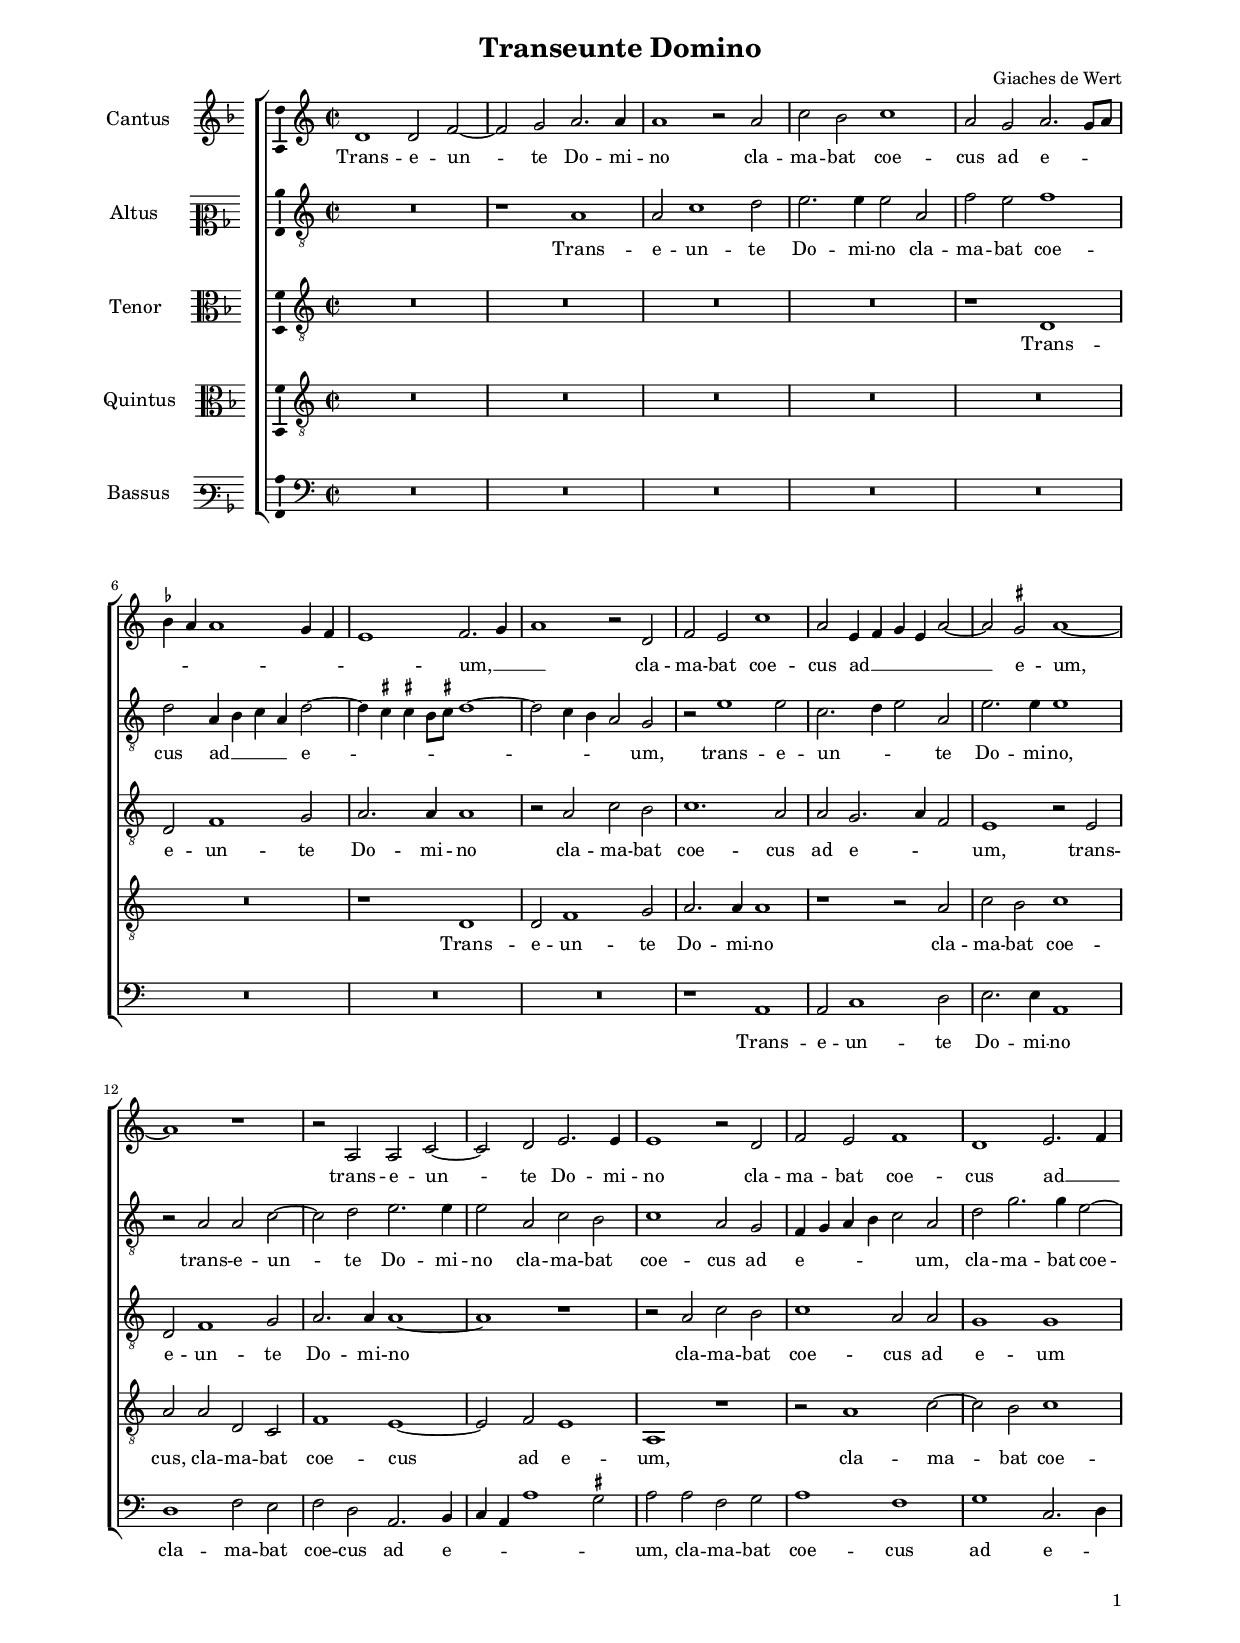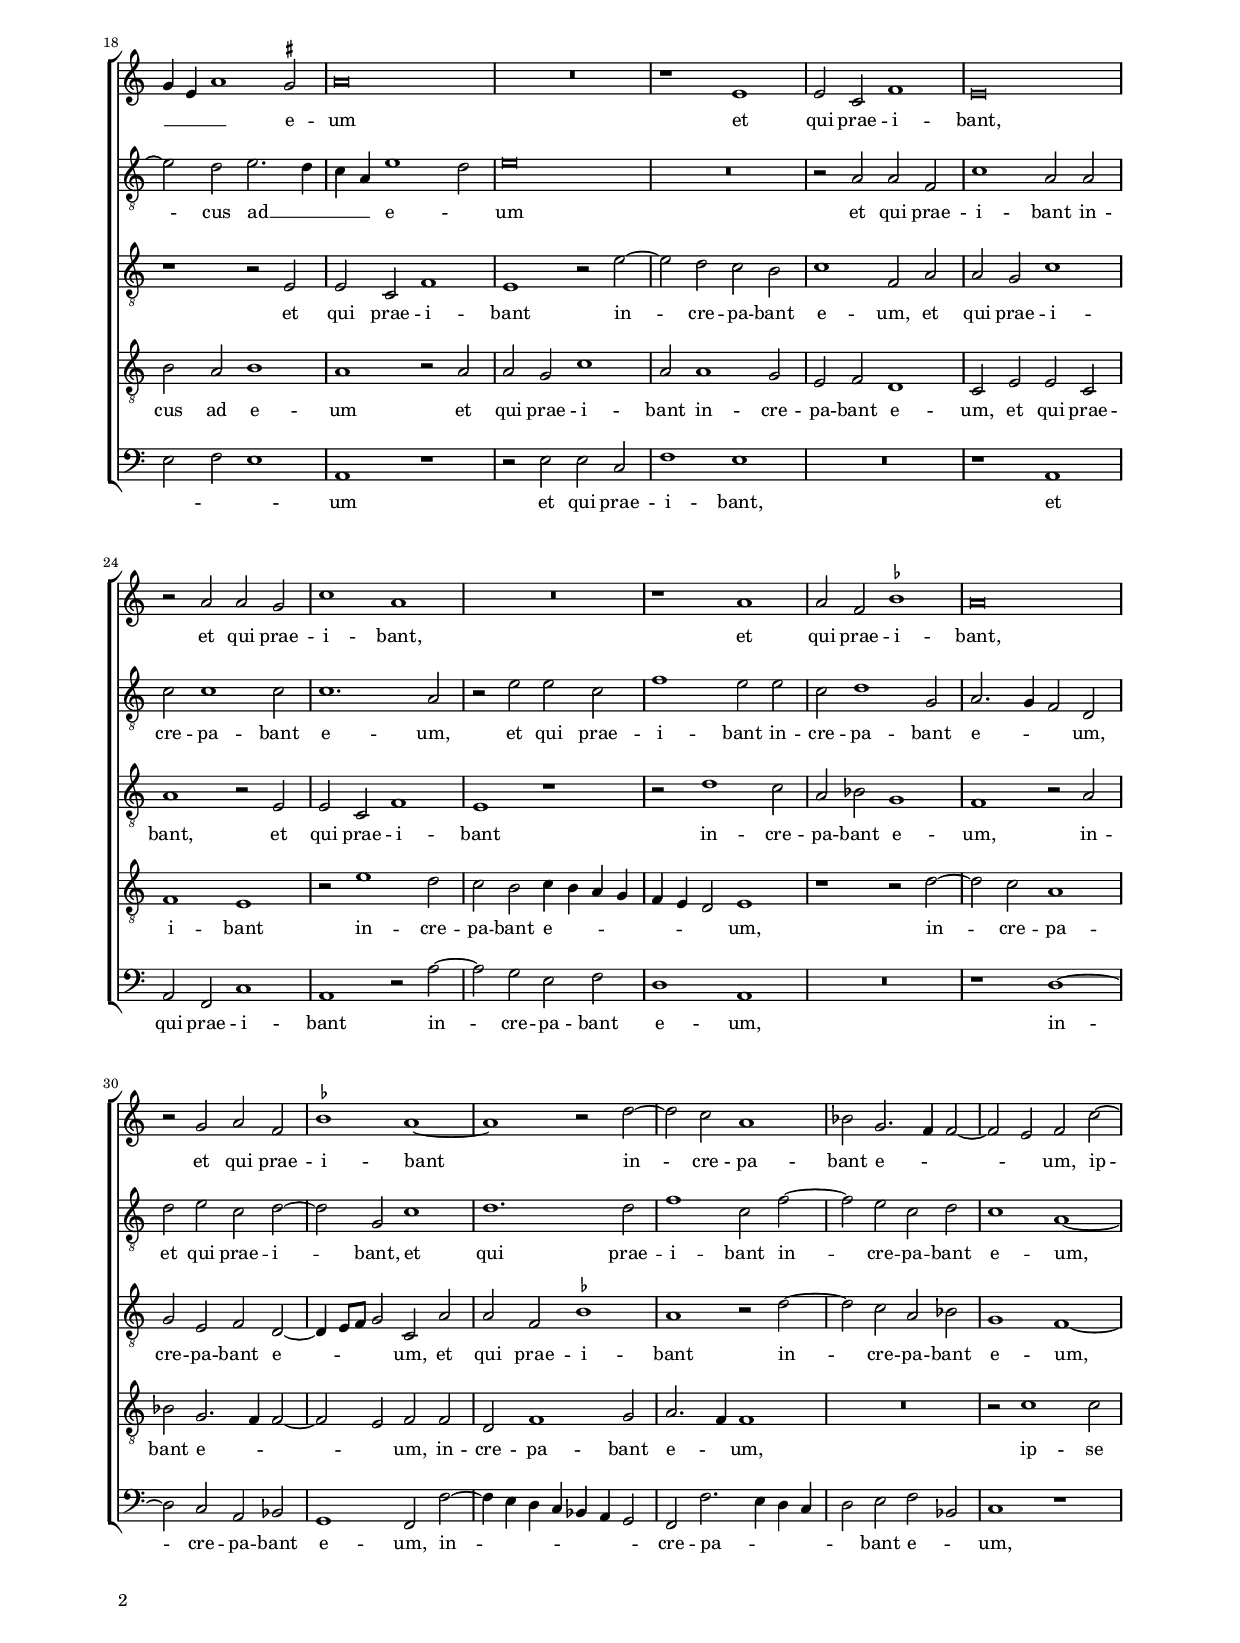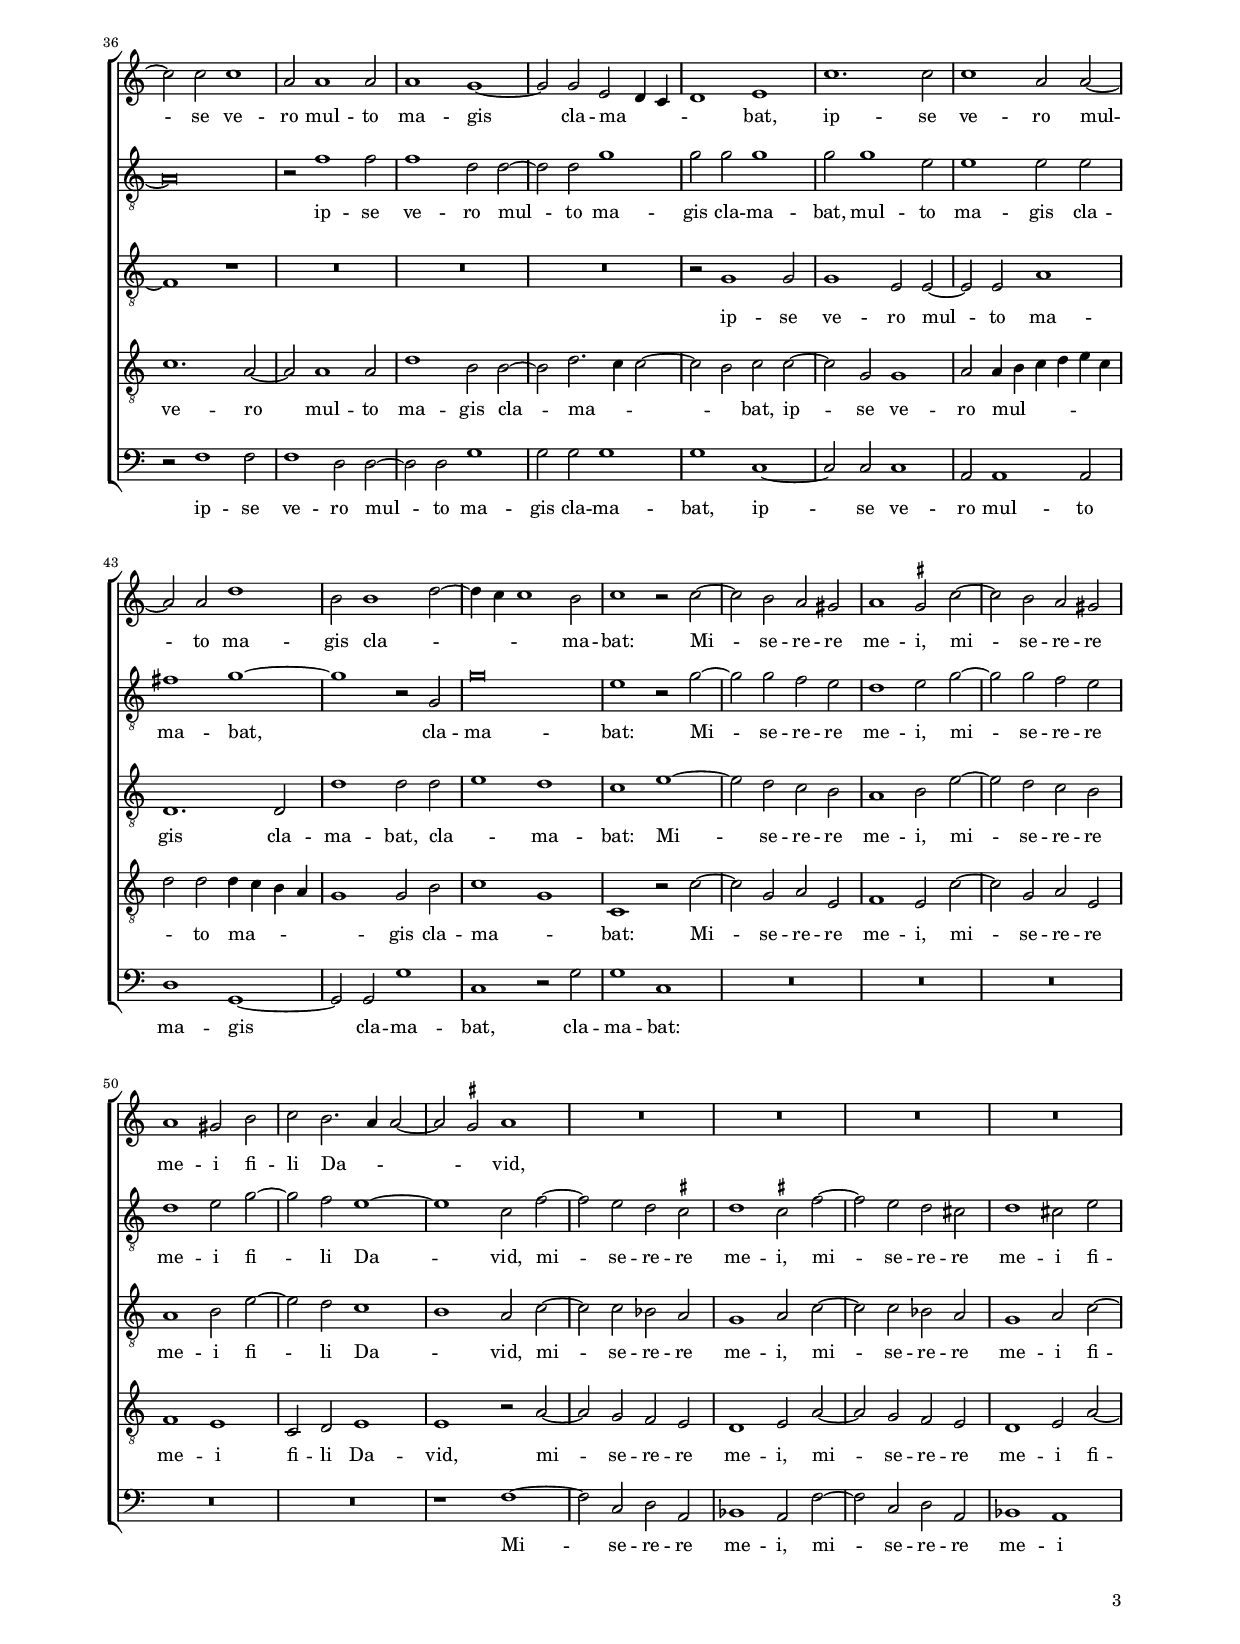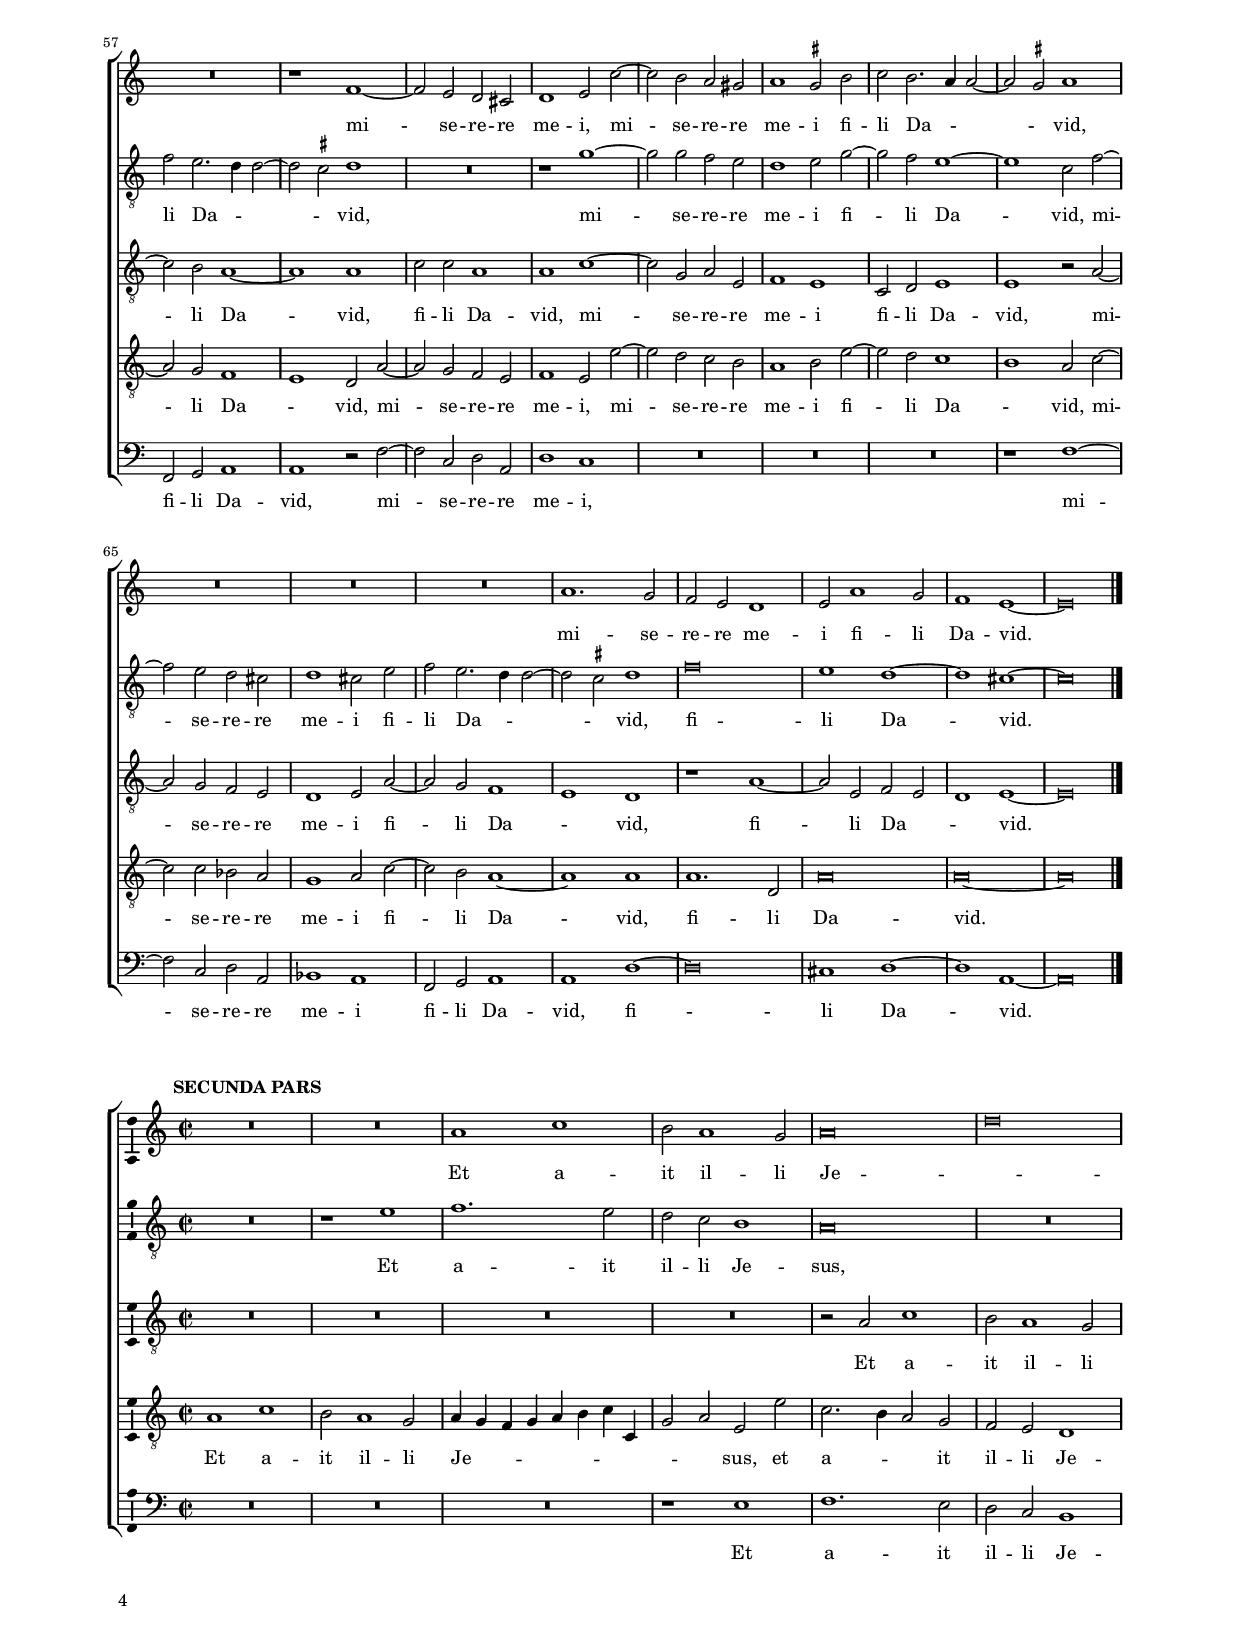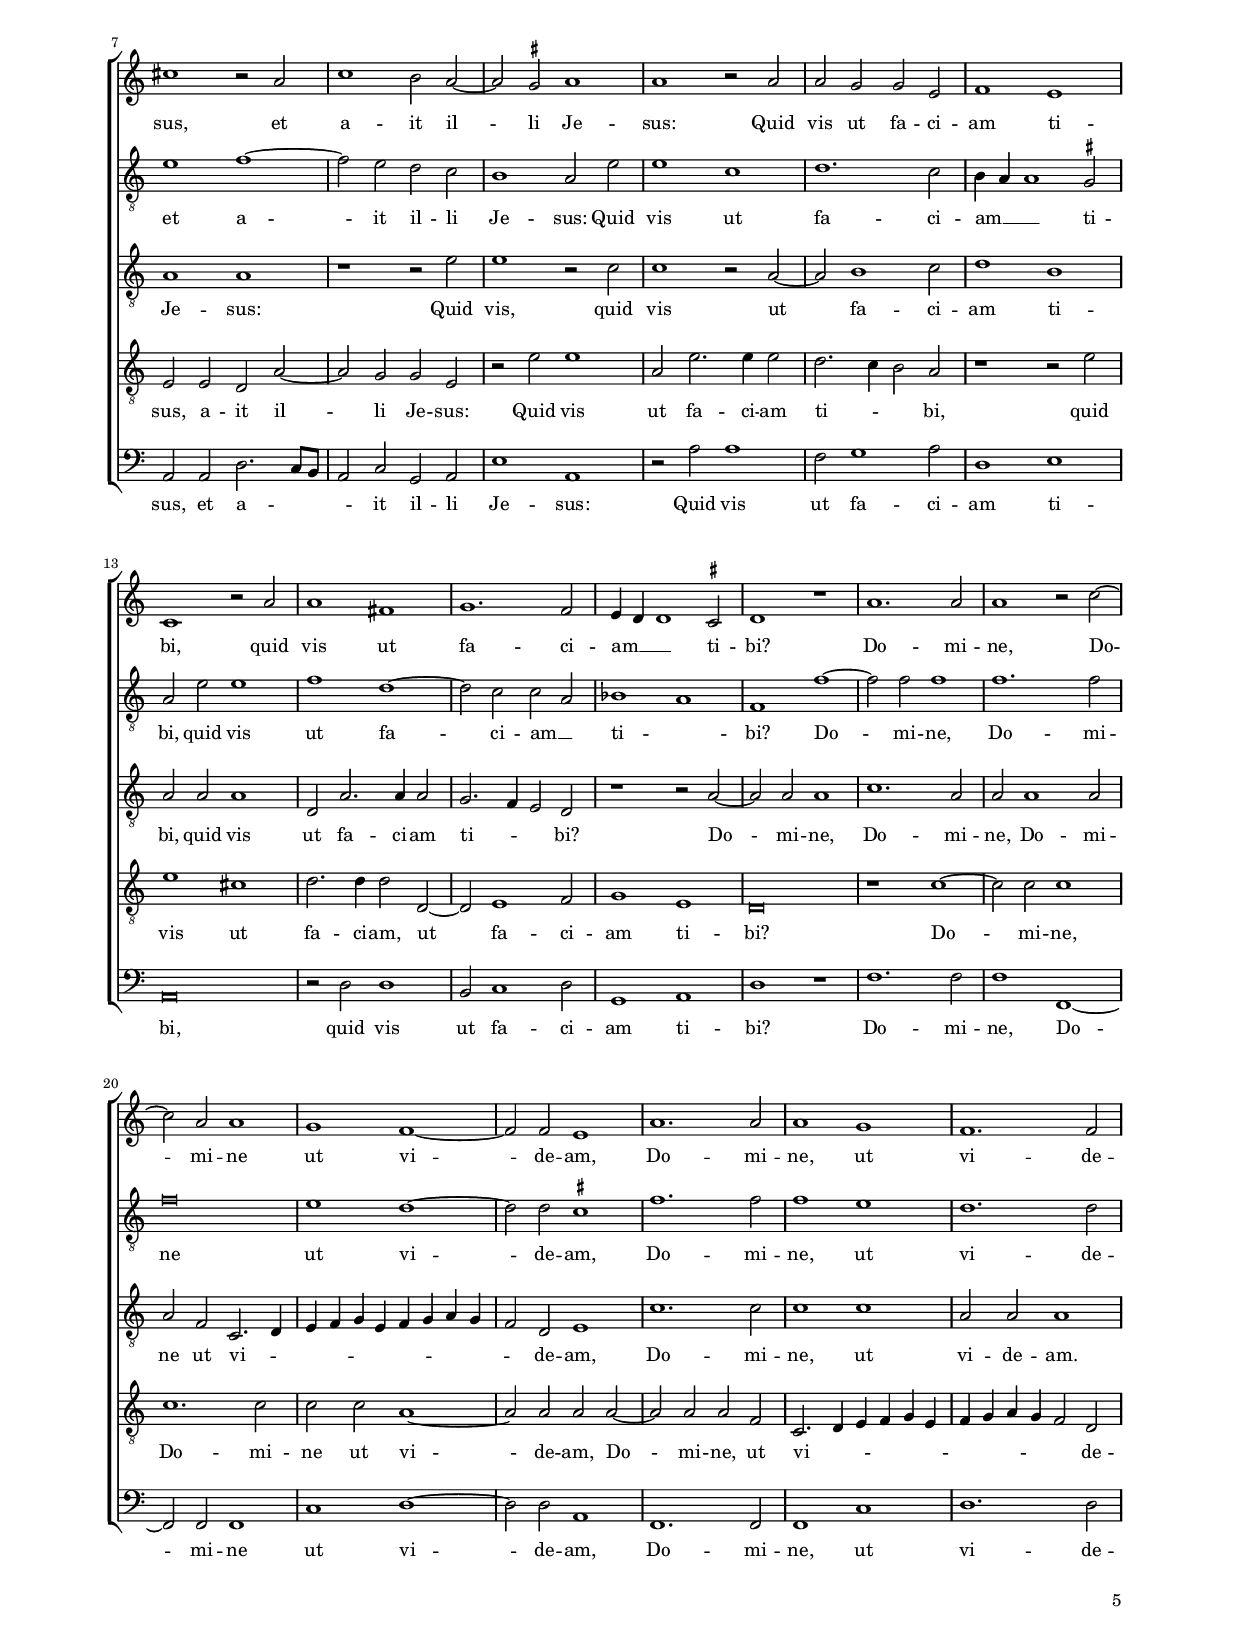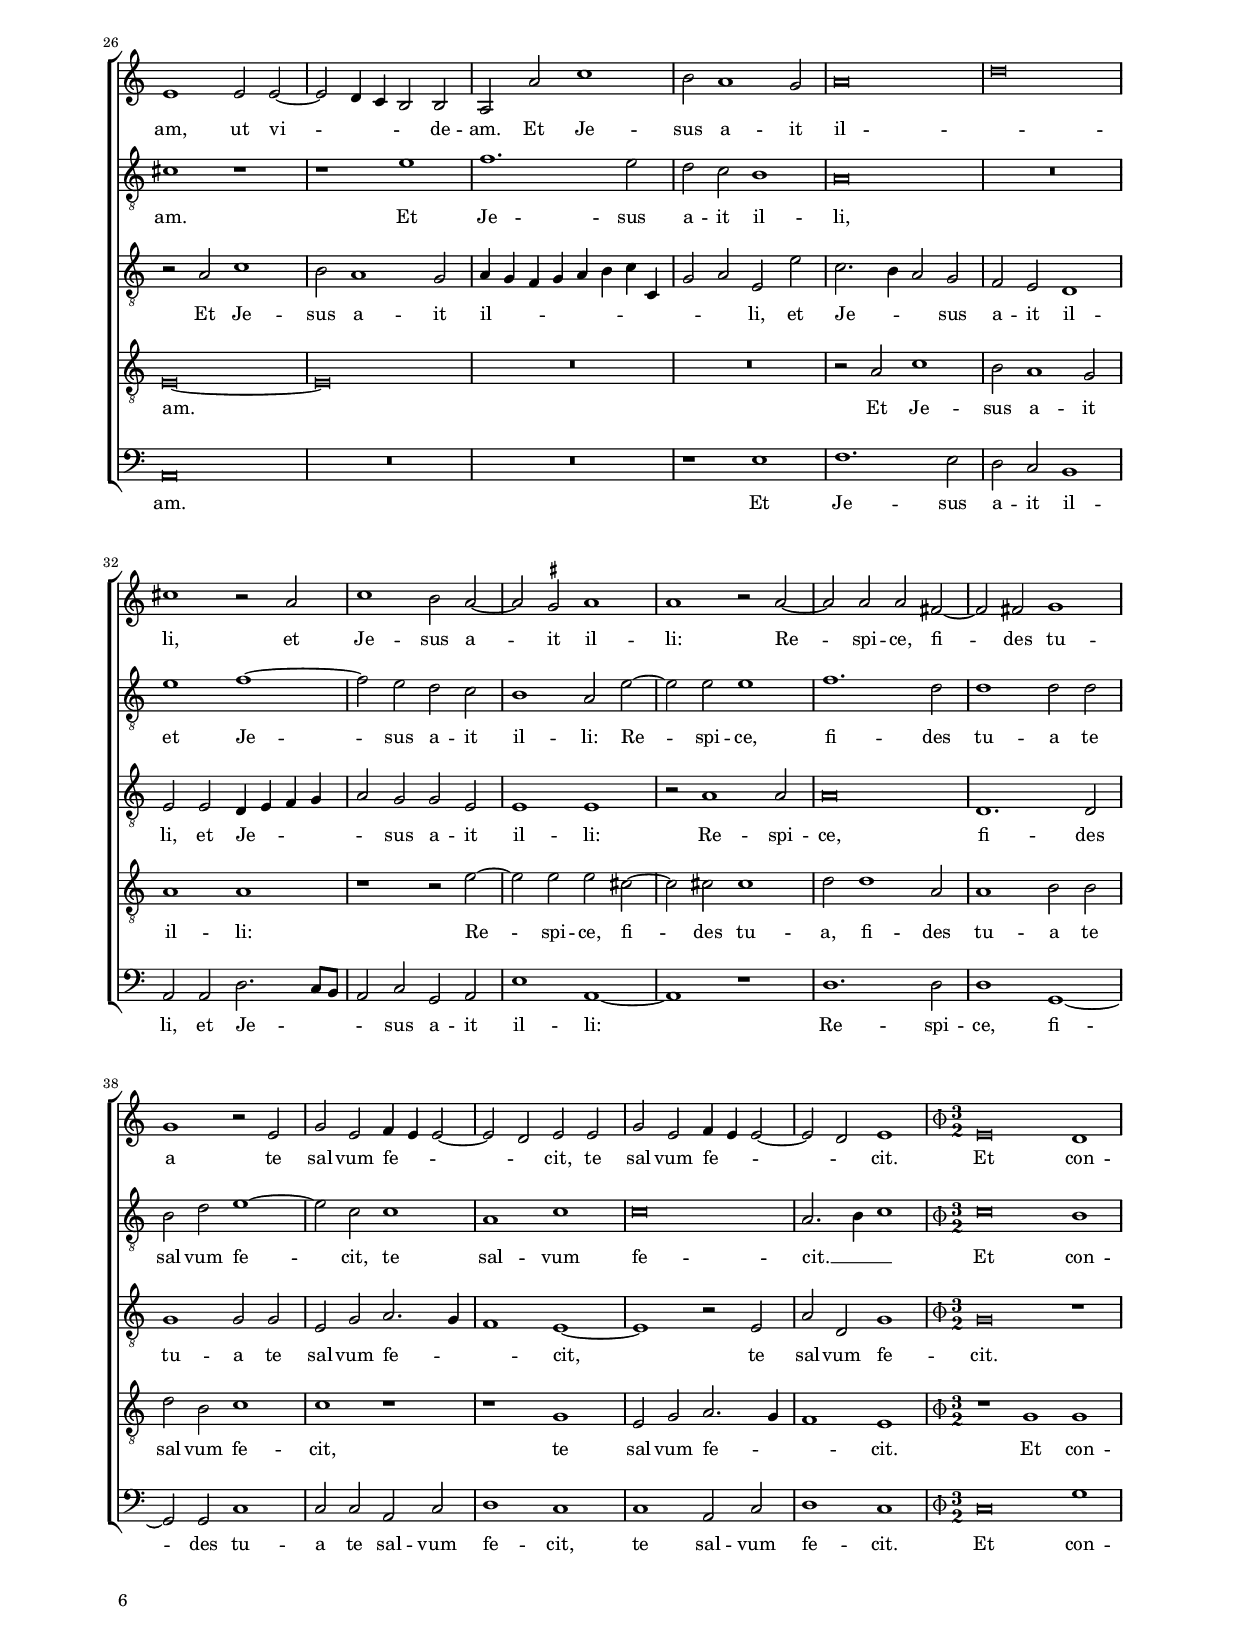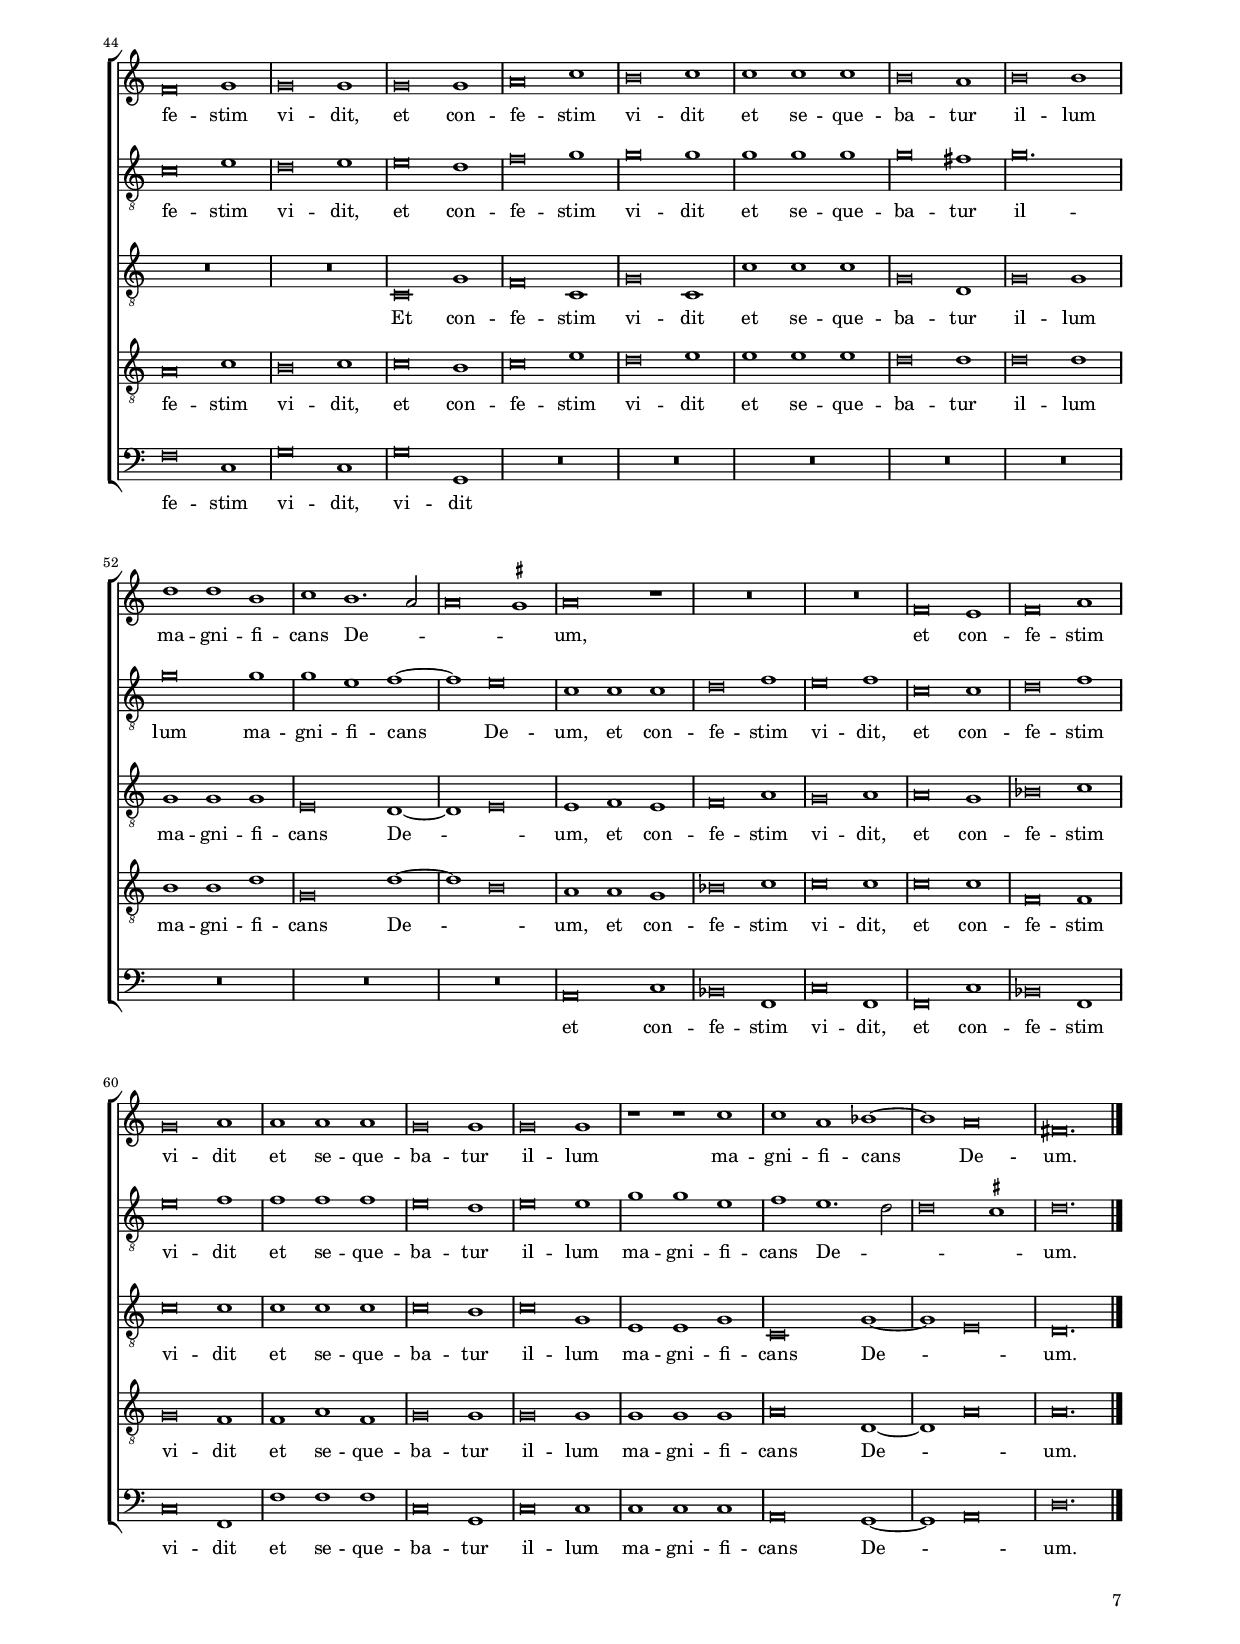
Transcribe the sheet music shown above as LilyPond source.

\header
{
  title="Transeunte Domino"
  composer="Giaches de Wert"
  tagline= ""
}

\version "2.22.2"
\include "deutsch.ly"
#(set-global-staff-size 15)
% #(set-default-paper-size "letter")
#(ly:set-option 'point-and-click #f)

	
	ficta = { \once \set suggestAccidentals = ##t }
	
	forget = #(define-music-function (music) (ly:music?) #{
		\accidentalStyle forget
		$music
		\accidentalStyle default
		#})
	
    #(define ((double-time-signature glyph a b) grob)
    (grob-interpret-markup grob
          (markup #:override '(baseline-skip . 2.5) #:number
                  (#:line ((markup (#:musicglyph glyph))
                           (#:fontsize -1 #:column (a b)))))))


\paper
	{
	top-margin = 1.8 \cm
	bottom-margin = 1.2 \cm
	left-margin = 2 \cm
	right-margin = 2 \cm
	ragged-bottom = ##f
	ragged-last-bottom = ##t
	print-page-number = ##f
	score-system-spacing = #'((basic-distance . 16) (minimum-distance . 14) (padding . 5) (strechability . 150))
	system-system-spacing = #'((basic-distance . 16) (minimum-distance . 14) (padding . 5) (strechability . 150))
    oddFooterMarkup=\markup   \fill-line { "" \fromproperty #'page:page-number-string }
    evenFooterMarkup=\markup  \fill-line { \fromproperty #'page:page-number-string "" }
    last-bottom-spacing = #'((basic-distance . 12) (minimum-distance . 7) (padding . 4))
%	systems-per-page = 3
%	min-systems-per-page = 3
	}

global = {
	\key f \major
	\time 2/2 \set Score.measureLength = #(ly:make-moment 2/1)
    \skip 1*2*72 \bar "|."
	}
	

incipitcantus = \markup { \score {
	{
	\set Staff.instrumentName = \markup { \fontsize #1 "Cantus" }
	\key f \major
	\clef violin
	s4 \bar ""
	}
	\layout  {
	raggedright = ##t
	indent = 1.8 \cm
	line-width = 2.5 \cm
	\context { \Staff \remove Time_signature_engraver }
	\override Staff.Clef.Y-extent = #'(0 . 0)
	}} \hspace #1 }
      
      
incipitaltus = \markup { \score {
	{
	\set Staff.instrumentName = \markup { \fontsize #1 "Altus" }
	\key f \major
	\clef mezzosoprano
	s4 \bar ""
	}
	\layout  {
	raggedright = ##t
	indent = 1.8 \cm
	line-width = 2.5 \cm
	\context { \Staff \remove Time_signature_engraver }
	\override Staff.Clef.Y-extent = #'(0 . 0)
	}} \hspace #1 }


incipittenor = \markup { \score {
	{
	\set Staff.instrumentName = \markup { \fontsize #1 "Tenor" }
	\key f \major
	\clef alto
	s4 \bar ""
	}
	\layout  {
	raggedright = ##t
	indent = 1.8 \cm
	line-width = 2.5 \cm
	\context { \Staff \remove Time_signature_engraver }
	\override Staff.Clef.Y-extent = #'(0 . 0)
	}} \hspace #1 }
      
      
incipitquintus = \markup { \score {
	{
	\set Staff.instrumentName = \markup { \fontsize #1 "Quintus" }
	\key f \major
	\clef alto
	s4 \bar ""
	}
	\layout  {
	raggedright = ##t
	indent = 1.8 \cm
	line-width = 2.5 \cm
	\context { \Staff \remove Time_signature_engraver }
	\override Staff.Clef.Y-extent = #'(0 . 0)
	}} \hspace #1 }
      
      
incipitbassus = \markup { \score {
	{
	\set Staff.instrumentName = \markup { \fontsize #1 "Bassus" }
	\key f \major
	\clef varbaritone
	s4 \bar ""
	}
	\layout  {
	raggedright = ##t
	indent = 1.8 \cm
	line-width = 2.5 \cm
	\context { \Staff \remove Time_signature_engraver }
	\override Staff.Clef.Y-extent = #'(0 . 0)
	}} \hspace #1 }


cantus =  \relative c''
	{
	g1 g2 b~
	b2 c d2. d4
	d1 r2 d
	f2 e f1
%5
	d2 c d2. c8 d |
	\ficta es4 d d1 c4 b
	a1 b2. c4
	d1 r2 g,
	b2 a f'1
%10
	d2 a4 b c a d2~ |
	d2 \ficta cis d1~
	d1 r
	r2 d, d f~
	f2 g a2. a4
%15
	a1 r2 g |
	b2 a b1
	g1 a2. b4
	c4 a d1 \ficta cis2
	d\breve
%20
	R\breve |
	r1 a
	a2 f b1
	a\breve
	r2 d d c
%25
	f1 d |
	R\breve
	r1 d
	d2 b \ficta es1
	d\breve
%30
	r2 c d b |
	\ficta es1 d~
	d1 r2 g~
	g2 f d1
	es2 c2. b4 b2~
%35
	b2 a b f'~ |
	f2 f f1
	d2 d1 d2
	d1 c~
	c2 c a g4 f
%40
	g1 a |
	f'1. f2
	f1 d2 d~
	d2 d g1
	e2 e1 g2~
%45
	g4 f f1 e2 |
	f1 r2 f~
	f2 e d cis
	d1 \ficta cis2 f~
	f2 e d cis
%50
	d1 cis2 e |
	f2 e2. d4 d2~
	d2 \ficta cis d1
	R\breve
	R\breve
%55
	R\breve |
	R\breve
	R\breve
	r1 b~
	b2 a g fis
%60
	g1 a2 f'~ |
	f2 e d cis
	d1 \ficta cis2 e
	f2 e2. d4 d2~
	d2 \ficta cis2 d1
%65
	R\breve |
	R\breve
	R\breve
	d1. c2
	b2 a g1
%70
	a2 d1 c2 |
	b1 a~
	a\breve |
	}


altus =  \relative c'
	{
	R\breve
	r1 d
	d2 f1 g2
	a2. a4 a2 d,
%5
	b'2 a b1 |
	g2 d4 e f d g2~
	g4 \ficta fis \ficta fis! e8 \ficta fis! g1~
	g2 f4 e d2 c
	r2 a'1 a2
%10
	f2. g4 a2 d, |
	a'2. a4 a1
	r2 d, d f~
	f2 g a2. a4
	a2 d, f e
%15
	f1 d2 c |
	b4 c d e f2 d
	g2 c2. c4 a2~
	a2 g a2. g4
	f4 d a'1 g2
%20
	a\breve |
	R\breve
	r2 d, d b
	f'1 d2 d
	f2 f1 f2
%25
	f1. d2 |
	r2 a' a f
	b1 a2 a
	f2 g1 c,2
	d2. c4 b2 g
%30
	g'2 a f g~ |
	g2 c, f1
	g1. g2
	b1 f2 b~
	b2 a f g
%35
	f1 d~ |
	d\breve
	r2 b'1 b2
	b1 g2 g~
	g2 g c1
%40
	c2 c c1 |
	c2 c1 a2
	a1 a2 a
	h1 c~
	c1 r2 c,
%45
	c'\breve |
	a1 r2 c~
	c2 c b a
	g1 a2 c~
	c2 c b a
%50
	g1 a2 c~ |
	c2 b a1~
	a1 f2 b~
	b2 a g \ficta fis
	g1 \ficta fis2 b~
%55
	b2 a g fis |
	g1 fis2 a
	b2 a2. g4 g2~
	g2 \ficta fis g1
	R\breve
%60
	r1 c~ |
	c2 c b a
	g1 a2 c~
	c2 b a1~
	a1 f2 b~
%65
	b2 a g fis |
        g1 fis2 a
	b2 a2. g4 g2~
	g2 \ficta fis g1
	b\breve
%70
	a1 g~ |
	g1 fis~
	fis\breve |
	}


tenor =  \relative c'
	{
	R\breve
	R\breve
	R\breve
	R\breve
%5
	r1 g |
	g2 b1 c2
	d2. d4 d1
	r2 d f e
	f1. d2
%10
	d2 c2. d4 b2 |
	a1 r2 a
	g2 b1 c2
	d2. d4 d1~
	d1 r
%15
	r2 d f e |
	f1 d2 d
	c1 c
	r1 r2 a
	a2 f b1
%20
	a1 r2 a'~ |
	a2 g f e
	f1 b,2 d
	d2 c f1
	d1 r2 a
%25
	a2 f b1 |
	a1 r
	r2 g'1 f2
	d2 es c1
	b1 r2 d
%30
	c2 a b g~ |
	g4 a8 b c2 f, d'
	d2 b \ficta es1
	d1 r2 g~
	g2 f d es
%35
	c1 b~ |
	b1 r
	R\breve
	R\breve
	R\breve
%40
	r2 c1 c2 |
	c1 a2 a~
	a2 a d1
	g,1. g2
	g'1 g2 g
%45
	a1 g |
	f1 a~
	a2 g f e
	d1 e2 a~
	a2 g f e
%50
	d1 e2 a~ |
	a2 g f1
	e1 d2 f~
	f2 f es d
	c1 d2 f~
%55
	f2 f es d |
	c1 d2 f~
	f2 e d1~
	d1 d
	f2 f d1
%60
	d1 f~ |
	f2 c d a
	b1 a
	f2 g a1
	a1 r2 d~
%65
	d2 c b a |
	g1 a2 d~
	d2 c b1
	a1 g
	r1 d'~
%70
	d2 a b a |
	g1 a~
	a\breve |
	}


quintus  =  \relative c'
	{
	R\breve
	R\breve
	R\breve
	R\breve
%5
	R\breve |
	R\breve
	r1 g
	g2 b1 c2
	d2. d4 d1
%10
	r1 r2 d |
	f2 e f1
	d2 d g, f
	b1 a~
	a2 b a1
%15
	d,1 r |
	r2 d'1 f2~
	f2 e f1
	e2 d e1
	d1 r2 d
%20
	d2 c f1 |
	d2 d1 c2
	a2 b g1
	f2 a a f
	b1 a
%25
	r2 a'1 g2 |
	f2 e f4 e d c
	b4 a g2 a1
	r1 r2 g'~
	g2 f d1
%30
	es2 c2. b4 b2~ |
	b2 a b b
	g2 b1 c2
	d2. b4 b1
	R\breve
%35
	r2 f'1 f2 |
	f1. d2~
	d2 d1 d2
	g1 e2 e~
	e2 g2. f4 f2~
%40
	f2 e f f~ |
	f2 c c1
	d2 d4 e f g a f
	g2 g g4 f e d
	c1 c2 e
%45
	f1 c |
	f,1 r2 f'~
	f2 c d a
	b1 a2 f'~
	f2 c d a
%50
	b1 a |
	f2 g a1
	a1 r2 d~
	d2 c b a
	g1 a2 d~
%55
	d2 c b a |
	g1 a2 d~
	d2 c b1
	a1 g2 d'~
	d2 c b a
%60
	b1 a2 a'~ |
	a2 g f e
	d1 e2 a~
	a2 g f1
	e1 d2 f~
%65
	f2 f es d |
	c1 d2 f~
	f2 e d1~
	d1 d
	d1. g,2
%70
	d'\breve |
	d\breve~
	d\breve |
	}


bassus  =  \relative c
	{
	R\breve
	R\breve
	R\breve
	R\breve
%5
	R\breve |
	R\breve
	R\breve
	R\breve
	r1 d
%10
	d2 f1 g2 |
	a2. a4 d,1
	g1 b2 a
	b2 g d2. e4
	f4 d d'1 \ficta cis2
%15
	d2 d b c |
	d1 b
	c1 f,2. g4
	a2 b a1
	d,1 r
%20
	r2 a' a f |
	b1 a
	R\breve
	r1 d,
	d2 b f'1
%25
	d1 r2 d'~ |
	d2 c a b
	g1 d
	R\breve
	r1 g~
%30
	g2 f d es |
	c1 b2 b'~
	b4 a g f es d c2
	b2 b'2. a4 g f
	g2 a b es,
%35
	f1 r |
	r2 b1 b2
	b1 g2 g~
	g2 g c1
	c2 c c1
%40
	c1 f,~ |
	f2 f f1
	d2 d1 d2
	g1 c,~
	c2 c c'1
%45
	f,1 r2 c' |
	c1 f,
	R\breve
	R\breve
	R\breve
%50
	R\breve |
	R\breve
	r1 b~
	b2 f g d
	es1 d2 b'~
%55
	b2 f g d |
	es1 d
	b2 c d1
	d1 r2 b'~
	b2 f g d
%60
	g1 f |
	R\breve
	R\breve
	R\breve
	r1 b~
%65
	b2 f g d |
	es1 d
	b2 c d1
	d1 g~
	g\breve
%70
	fis1 g~ |
	g1 d~
	d\breve |
	}


lyricscantus = \lyricmode {
	Trans -- e -- un -- te Do -- mi -- no
        cla -- ma -- bat coe -- cus ad e -- _ _ _ _ _ _ _ _ um, __ _ _
        cla -- ma -- bat coe -- cus ad __ _ _ _ _ e -- um,
        trans -- e -- un -- te Do -- mi -- no
        cla -- ma -- bat coe -- cus ad __ _ _ _ _ e -- um
        et qui prae -- i -- bant,
        et qui prae -- i -- bant,
        et qui prae -- i -- bant,
        et qui prae -- i -- bant in -- cre -- pa -- bant e -- _ _ _ um,
        ip -- se ve -- ro mul -- to ma -- gis cla -- ma -- _ _ _ bat,
        ip -- se ve -- ro mul -- to ma -- gis cla -- _ _ _ ma -- bat:
        Mi -- se -- re -- re me -- i,
        mi -- se -- re -- re me -- i fi -- li Da -- _ _ _ vid,
        mi -- se -- re -- re me -- i,
        mi -- se -- re -- re me -- i fi -- li Da -- _ _ _ vid,
        mi -- se -- re -- re me -- i fi -- li Da -- vid.
	}


lyricsaltus = \lyricmode {
	Trans -- e -- un -- te Do -- mi -- no
        cla -- ma -- bat coe -- cus ad __ _ _ _ e -- _ _ _ _ _ _ _ _ um,
        trans -- e -- un -- _ _ te Do -- mi -- no,
        trans -- e -- un -- te Do -- mi -- no
        cla -- ma -- bat coe -- cus ad e -- _ _ _ _ um,
        cla -- ma -- bat coe -- cus ad __ _ _ _ e -- _ um
        et qui prae -- i -- bant in -- cre -- pa -- bant e -- um,
        et qui prae -- i -- bant in -- cre -- pa -- bant e -- _ _ um,
        et qui prae -- i -- bant,
        et qui prae -- i -- bant in -- cre -- pa -- bant e -- um,
        ip -- se ve -- ro mul -- to ma -- gis cla -- ma -- bat,
        mul -- to ma -- gis cla -- ma -- bat,
        cla -- ma -- bat:
        Mi -- se -- re -- re me -- i,
        mi -- se -- re -- re me -- i fi -- li Da -- vid,
        mi -- se -- re -- re me -- i,
        mi -- se -- re -- re me -- i fi -- li Da -- _ _ _ vid,
        mi -- se -- re -- re me -- i fi -- li Da -- vid,
        mi -- se -- re -- re me -- i fi -- li Da -- _ _ _ vid,
        fi -- li Da -- vid.
	}


lyricstenor = \lyricmode {
	Trans -- e -- un -- te Do -- mi -- no
        cla -- ma -- bat coe -- cus ad e -- _ _ um,
        trans -- e -- un -- te Do -- mi -- no
        cla -- ma -- bat coe -- cus ad e -- um
        et qui prae -- i -- bant in -- cre -- pa -- bant e -- um,
        et qui prae -- i -- bant,
        et qui prae -- i -- bant in -- cre -- pa -- bant e -- um,
        in -- cre -- pa -- bant e -- _ _ _ um,
        et qui prae -- i -- bant in -- cre -- pa -- bant e -- um,
        ip -- se ve -- ro mul -- to ma -- gis cla -- ma -- bat,
        cla -- _ ma -- bat:
        Mi -- se -- re -- re me -- i,
        mi -- se -- re -- re me -- i fi -- li Da -- _ vid,
        mi -- se -- re -- re me -- i,
        mi -- se -- re -- re me -- i fi -- li Da -- vid,
        fi -- li Da -- vid,
        mi -- se -- re -- re me -- i fi -- li Da -- vid,
        mi -- se -- re -- re me -- i fi -- li Da -- _ vid,
        fi -- li Da -- _ _ vid.
	}


lyricsquintus = \lyricmode {
	Trans -- e -- un -- te Do -- mi -- no
        cla -- ma -- bat coe -- cus,
        cla -- ma -- bat coe -- cus ad e -- um,
        cla -- ma -- bat coe -- cus ad e -- um
        et qui prae -- i -- bant in -- cre -- pa -- bant e -- um,
        et qui prae -- i -- bant in -- cre -- pa -- bant e -- _ _ _ _ _ _ um,
        in -- cre -- pa -- bant e -- _ _ _ um,
        in -- cre -- pa -- bant e -- _ um,
        ip -- se ve -- ro mul -- to ma -- gis cla -- ma -- _ _ _ bat,
        ip -- se ve -- ro mul -- _ _ _ _ _ _ to ma -- _ _ _ _ gis cla -- ma -- _ bat:
        Mi -- se -- re -- re me -- i,
        mi -- se -- re -- re me -- i fi -- li Da -- vid,
        mi -- se -- re -- re me -- i,
        mi -- se -- re -- re me -- i fi -- li Da -- _ vid,
        mi -- se -- re -- re me -- i,
        mi -- se -- re -- re me -- i fi -- li Da -- _ vid,
        mi -- se -- re -- re me -- i fi -- li Da -- vid,
        fi -- li Da -- vid.
	}


lyricsbassus = \lyricmode {
	Trans -- e -- un -- te Do -- mi -- no
        cla -- ma -- bat coe -- cus ad e -- _ _ _ _ um,
        cla -- ma -- bat coe -- cus ad e -- _ _ _ _ um
        et qui prae -- i -- bant,
        et qui prae -- i -- bant in -- cre -- pa -- bant e -- um,
        in -- cre -- pa -- bant e -- um,
        in -- _ _ _ _ _ _ cre -- pa -- _ _ _ _ bant e -- _ um,
        ip -- se ve -- ro mul -- to ma -- gis cla -- ma -- bat,
        ip -- se ve -- ro mul -- to ma -- gis cla -- ma -- bat,
        cla -- ma -- bat:
        Mi -- se -- re -- re me -- i,
        mi -- se -- re -- re me -- i fi -- li Da -- vid,
        mi -- se -- re -- re me -- i,
        mi -- se -- re -- re me -- i fi -- li Da -- vid,
        fi -- li Da -- vid.
	}


\score
{  
	\transpose f c {
	\new ChoirStaff \with { \override StaffGrouper.staff-staff-spacing.basic-distance = #12 }
	<<

	\new Staff << \global
	\new Voice="v1" {
		\set Staff.instrumentName=\incipitcantus
		\set Staff.midiInstrument = "reed organ"
		\clef violin
		\cantus }
	\new Lyrics \lyricsto "v1" {\lyricscantus }
	>>


	\new Staff << \global
	\new Voice="v2" {
		\set Staff.instrumentName=\incipitaltus
		\set Staff.midiInstrument = "reed organ"
		\clef "G_8" 
		\altus}
	\new Lyrics \lyricsto "v2" {\lyricsaltus }
	>>


	\new Staff << \global
	\new Voice="v3" {
		\set Staff.instrumentName=\incipittenor
		\set Staff.midiInstrument = "reed organ"
		\clef "G_8"
		\tenor }
	\new Lyrics \lyricsto "v3" {\lyricstenor }
	>>


	\new Staff << \global
	\new Voice="v5" {
		\set Staff.instrumentName=\incipitquintus
		\set Staff.midiInstrument = "reed organ"
		\clef "G_8"
		\quintus}
	\new Lyrics \lyricsto "v5" {\lyricsquintus }
	>>


	\new Staff << \global
	\new Voice="v4" {
		\set Staff.instrumentName=\incipitbassus
		\set Staff.midiInstrument = "reed organ"
		\clef bass
		\bassus }
	\new Lyrics \lyricsto "v4" {\lyricsbassus}
	>>

	>>
	} % transpose

	\layout
	{
	indent = 2.5 \cm
	\context { \Staff \override TimeSignature.break-visibility = #end-of-line-invisible }
	\context { \Lyrics \override VerticalAxisGroup.nonstaff-relatedstaff-spacing.padding = #1.4 }
	\context { \Staff \consists "Ambitus_engraver" }
	\context { \Score \override BarNumber.padding = #2 }
	\context { \Voice \override NoteHead.style = #'baroque }
	}


\midi
	{
    	\tempo 2 = 90
	}

}

%%%%%%%%%%%%%%%%%%%%  PARS SECUNDA


global = {
	\key f \major
	\time 2/2 \set Score.measureLength = #(ly:make-moment 2/1)
    \skip 1*2*42
    \once \override Score.TimeSignature.stencil = #(double-time-signature "timesig.mensural34" "3" "2") \time 3/1
    \skip 1*3*25  \bar "|."
	}


cantus =  \relative c''
	{
	R\breve
	R\breve
	d1 f
	e2 d1 c2
%5
	d\breve |
	g\breve
	fis1 r2 d
	f1 e2 d~
	d2 \ficta cis d1
%10
	d1 r2 d |
	d2 c c a
	b1 a
	f1 r2 d'
	d1 h
%15
	c1. b2 |
	a4 g g1 \ficta fis2
	g1 r
	d'1. d2
	d1 r2 f~
%20
	f2 d d1 |
	c1 b~
	b2 b a1
	d1. d2
	d1 c
%25
	b1. b2 |
	a1 a2 a~
	a2 g4 f e2 e
	d2 d' f1
	e2 d1 c2
%30
	d\breve |
	g\breve
	fis1 r2 d
	f1 e2 d~
	d2 \ficta cis d1
%35
	d1 r2 d~ |
	d2 d d h~
	h2 h c1
	c1 r2 a
	c2 a b4 a a2~
%40
	a2 g a a |
	c2 a b4 a a2~
	a2 g a1
% Triple time
	a\breve g1
	b\breve c1
%45
	c\breve c1 |
	c\breve c1
	d\breve f1
	e\breve f1
	f1 f f
%50
	e\breve d1 |
	e\breve e1
	g1 g e
	f1 e1. d2
	d\breve \ficta cis1
%55
	d\breve r1 |
	R\breve.
	R\breve.
	b\breve a1
	b\breve d1
%60
	c\breve d1 |
	d1 d d
	c\breve c1
	c\breve c1
	r1 r f
%65
	f1 d es~ |
	es1 d\breve
	h\breve. |
	}


altus =  \relative c'
	{
	R\breve
	r1 a'
	b1. a2
	g2 f e1
%5
	d\breve |
	R\breve
	a'1 b~
	b2 a g f
	e1 d2 a'
%10
	a1 f |
	g1. f2
	e4 d d1 \ficta cis2
	d2 a' a1
	b1 g~
%15
	g2 f f d |
	es1 d
	b1 b'~
	b2 b b1
	b1. b2
%20
	b\breve |
	a1 g~
	g2 g \ficta fis1
	b1. b2
	b1 a
%25
	g1. g2 |
	fis1 r
	r1 a
	b1. a2
	g2 f e1
%30
	d\breve |
	R\breve
	a'1 b~
	b2 a g f
	e1 d2 a'~
%35
	a2 a a1 |
	b1. g2
	g1 g2 g
	e2 g a1~
	a2 f f1
%40
	d1 f |
	f\breve
	d2. e4 f1
% Triple time
	f\breve e1
	f\breve a1
%45
	g\breve a1 |
	a\breve g1
	b\breve c1
	c\breve c1
	c1 c c
%50
	c\breve h1 |
	c\breve.
	c\breve c1
	c1 a b~
	b1 a\breve
%55
	f1 f f |
	g\breve b1
	a\breve b1
	f\breve f1
	g\breve b1
%60
	a\breve b1 |
	b1 b b
	a\breve g1
	a\breve a1
	c1 c a
%65
	b1 a1. g2 |
	g\breve \ficta fis1
	g\breve. |
	}


tenor =  \relative c'
	{
	R\breve
	R\breve
	R\breve
	R\breve
%5
	r2 d f1 |
	e2 d1 c2
	d1 d
	r1 r2 a'
	a1 r2 f
%10
	f1 r2 d~ |
	d2 e1 f2
	g1 e
	d2 d d1
	g,2 d'2. d4 d2
%15
	c2. b4 a2 g |
	r1 r2 d'~
	d2 d d1
	f1. d2
	d2 d1 d2
%20
	d2 b f2. g4 |
	a4 b c a b c d c
	b2 g a1
	f'1. f2
	f1 f
%25
	d2 d d1 |
	r2 d f1
	e2 d1 c2
	d4 c b c d e f f,
	c'2 d a a'
%30
	f2. e4 d2 c |
	b2 a g1
	a2 a g4 a b c
	d2 c c a
	a1 a
%35
	r2 d1 d2 |
	d\breve
	g,1. g2
	c1 c2 c
	a2 c d2. c4
%40
	b1 a~ |
	a1 r2 a
	d2 g, c1
% Triple time
	c\breve r1
	R\breve.
%45
	R\breve. |
	f,\breve c'1
	b\breve f1
	c'\breve f,1
	f'1 f f
%50
	c\breve g1 |
	c\breve c1
	c1 c c
	a\breve g1~
	g1 a\breve
%55
	a1 b a |
	b\breve d1
	c\breve d1
	d\breve c1
	es\breve f1
%60
	f\breve f1 |
	f1 f f
	f\breve e1
	f\breve c1
	a1 a c
%65
	f,\breve c'1~ |
	c a\breve
        g\breve. |
	}


quintus  =  \relative c'
	{
	d1 f
	e2 d1 c2
	d4 c b c d e f f,
	c'2 d a a'
%5
	f2. e4 d2 c |
	b2 a g1
	a2 a g d'~
	d2 c c a
	r2 a' a1
%10
	d,2 a'2. a4 a2 |
	g2. f4 e2 d
	r1 r2 a'
	a1 fis
	g2. g4 g2 g,~
%15
	g2 a1 b2 |
	c1 a
	g\breve
	r1 f'~
	f2 f f1
%20
	f1. f2 |
	f2 f d1~
	d2 d d d~
	d2 d d b
	f2. g4 a b c a
%25
	b4 c d c b2 g |
	a\breve~
	a\breve
	R\breve
	R\breve
%30
	r2 d f1 |
	e2 d1 c2
	d1 d
	r1 r2 a'~
	a2 a a fis~
%35
	fis2 fis fis1 |
	g2 g1 d2
	d1 e2 e
	g2 e f1
	f1 r
%40
	r1 c |
	a2 c d2. c4
	b1 a
% Triple time
	r1 c c
	d\breve f1
%45
	e\breve f1 |
	f\breve e1
	f\breve a1
	g\breve a1
	a1 a a
%50
	g\breve g1 |
	g\breve g1
	e1 e g
	c,\breve g'1~
	g1 e\breve
%55
	d1 d c |
	es\breve f1
	f\breve f1
	f\breve f1
	b,\breve b1
%60
	c\breve b1 |
	b1 d b
	c\breve c1
	c\breve c1
	c1 c c
%65
	d\breve g,1~ |
	g1 d'\breve
	d\breve. |
	}


bassus  =  \relative c
	{
	R\breve
	R\breve
	R\breve
	r1 a'
%5
	b1. a2 |
	g2 f e1
	d2 d g2. f8 e
	d2 f c d
	a'1 d,
%10
	r2 d' d1 |
	b2 c1 d2
	g,1 a
	d,\breve
	r2 g g1
%15
	e2 f1 g2 |
	c,1 d
	g1 r
	b1. b2
	b1 b,~
%20
	b2 b b1 |
	f'1 g~
	g2 g d1
	b1. b2
	b1 f'
%25
	g1. g2 |
	d\breve
	R\breve
	R\breve
	r1 a'
%30
	b1. a2 |
	g2 f e1
	d2 d g2. f8 e
	d2 f c d
	a'1 d,~
%35
	d1 r |
	g1. g2
	g1 c,~
	c2 c f1
	f2 f d f
%40
	g1 f |
	f1 d2 f
	g1 f
% Triple time
	f\breve c'1
	b\breve f1
%45
	c'\breve f,1 |
	c'\breve c,1
	R\breve.
	R\breve.
	R\breve.
%50
	R\breve. |
	R\breve.
	R\breve.
	R\breve.
	R\breve.
%55
	d\breve f1 |
	es\breve b1
	f'\breve b,1
	b\breve f'1
	es\breve b1
%60
	f'\breve b,1 |
	b'1 b b
	f\breve c1
	f\breve f1
	f1 f f
%65
	d\breve c1~ |
	c1 d\breve
	g\breve. |
	}


lyricscantus = \lyricmode {
	Et a -- it il -- li Je -- _ sus,
        et a -- it il -- li Je -- sus:
        Quid vis ut fa -- ci -- am ti -- bi,
        quid vis ut fa -- ci -- am __ _ _ ti -- bi?
        Do -- mi -- ne, Do -- mi -- ne
        ut vi -- de -- am,
        Do -- mi -- ne,
        ut vi -- de -- am,
        ut vi -- _ _ _ de -- am.
        Et Je -- sus a -- it il -- _ li,
        et Je -- sus a -- it il -- li:
        Re -- spi -- ce, fi -- des tu -- a
        te sal -- vum fe -- _ _ _ cit,
        te sal -- vum fe -- _ _ _ cit.
        Et con -- fe -- stim vi -- dit,
        et con -- fe -- stim vi -- dit
        et se -- que -- ba -- tur il -- lum ma -- gni -- fi -- cans De -- _ _ _ um,
        et con -- fe -- stim vi -- dit
        et se -- que -- ba -- tur il -- lum ma -- gni -- fi -- cans De -- um.
	}


lyricsaltus = \lyricmode {
	Et a -- it il -- li Je -- sus,
        et a -- it il -- li Je -- sus:
        Quid vis ut fa -- ci -- am __ _ _ ti -- bi,
        quid vis ut fa -- ci -- am __ _ ti -- _ bi?
        Do -- mi -- ne, Do -- mi -- ne
        ut vi -- de -- am,
        Do -- mi -- ne,
        ut vi -- de -- am.
        Et Je -- sus a -- it il -- li,
        et Je -- sus a -- it il -- li:
        Re -- spi -- ce, fi -- des tu -- a
        te sal -- vum fe -- cit,
        te sal -- vum fe -- cit. __ _ _
        Et con -- fe -- stim vi -- dit,
        et con -- fe -- stim vi -- dit
        et se -- que -- ba -- tur il -- lum ma -- gni -- fi -- cans De -- um,
        et con -- fe -- stim vi -- dit,
        et con -- fe -- stim vi -- dit
        et se -- que -- ba -- tur il -- lum ma -- gni -- fi -- cans De -- _ _ _ um.
	}


lyricstenor = \lyricmode {
	Et a -- it il -- li Je -- sus:
        Quid vis,
        quid vis ut fa -- ci -- am ti -- bi,
        quid vis ut fa -- ci -- am ti -- _ _ bi?
        Do -- mi -- ne, Do -- mi -- ne, Do -- mi -- ne
        ut vi -- _ _ _ _ _ _ _ _ _ _ de -- am,
        Do -- mi -- ne,
        ut vi -- de -- am.
        Et Je -- sus a -- it il -- _ _ _ _ _ _ _ _ _ li,
        et Je -- _ _ sus a -- it il -- li,
        et Je -- _ _ _ _ sus a -- it il -- li:
        Re -- spi -- ce, fi -- des tu -- a
        te sal -- vum fe -- _ _ cit,
        te sal -- vum fe -- cit.
        Et con -- fe -- stim vi -- dit
        et se -- que -- ba -- tur il -- lum ma -- gni -- fi -- cans De -- _ um,
        et con -- fe -- stim vi -- dit,
        et con -- fe -- stim vi -- dit
        et se -- que -- ba -- tur il -- lum ma -- gni -- fi -- cans De -- _ um.
	}


lyricsquintus = \lyricmode {
	Et a -- it il -- li Je -- _ _ _ _ _ _ _ _ _ sus,
        et a -- _ _ it il -- li Je -- sus,
        a -- it il -- li Je -- sus:
        Quid vis ut fa -- ci -- am ti -- _ _ bi,
        quid vis ut fa -- ci -- am,
        ut fa -- ci -- am ti -- bi?
        Do -- mi -- ne, Do -- mi -- ne
        ut vi -- de -- am,
        Do -- mi -- ne,
        ut vi -- _ _ _ _ _ _ _ _ _ _ de -- am.
        Et Je -- sus a -- it il -- li:
        Re -- spi -- ce, fi -- des tu -- a,
        fi -- des tu -- a
        te sal -- vum fe -- cit,
        te sal -- vum fe -- _ _ cit.
        Et con -- fe -- stim vi -- dit,
        et con -- fe -- stim vi -- dit
        et se -- que -- ba -- tur il -- lum ma -- gni -- fi -- cans De -- _ um,
        et con -- fe -- stim vi -- dit,
        et con -- fe -- stim vi -- dit
        et se -- que -- ba -- tur il -- lum ma -- gni -- fi -- cans De -- _ um.
	}


lyricsbassus = \lyricmode {
	Et a -- it il -- li Je -- sus,
        et a -- _ _ _ it il -- li Je -- sus:
        Quid vis ut fa -- ci -- am ti -- bi,
        quid vis ut fa -- ci -- am ti -- bi?
        Do -- mi -- ne, Do -- mi -- ne
        ut vi -- de -- am,
        Do -- mi -- ne,
        ut vi -- de -- am.
        Et Je -- sus a -- it il -- li,
        et Je -- _ _ _ sus a -- it il -- li:
        Re -- spi -- ce, fi -- des tu -- a
        te sal -- vum fe -- cit,
        te sal -- vum fe -- cit.
        Et con -- fe -- stim vi -- dit,
        vi -- dit
        et con -- fe -- stim vi -- dit,
        et con -- fe -- stim vi -- dit
        et se -- que -- ba -- tur il -- lum ma -- gni -- fi -- cans De -- _ um.
	}


\score
	{  
	\transpose f c {
	\new ChoirStaff \with { \override StaffGrouper.staff-staff-spacing.basic-distance = #12 }
	<<

	\new Staff <<\global
	\new Voice="v1" {
	  %\set Staff.instrumentName=Cantus
		\set Staff.midiInstrument = "reed organ"
		\clef violin
		\cantus }
	\new Lyrics \lyricsto "v1" {\lyricscantus }
	>>


	\new Staff << \global
	\new Voice="v2" {
	  %\set Staff.instrumentName=Altus
		\set Staff.midiInstrument = "reed organ"
		\clef "G_8" 
		\altus}
	\new Lyrics \lyricsto "v2" {\lyricsaltus }
	>>


	\new Staff <<\global
	\new Voice="v3" {
	  %\set Staff.instrumentName=Tenor
		\set Staff.midiInstrument = "reed organ"
		\clef "G_8"
		\tenor }
	\new Lyrics \lyricsto "v3" {\lyricstenor }
	>>


	\new Staff << \global
	\new Voice="v5" {
	  %\set Staff.instrumentName=Quintus
		\set Staff.midiInstrument = "reed organ"
		\clef "G_8"
		\quintus}
	\new Lyrics \lyricsto "v5" {\lyricsquintus }
	>>


	\new Staff <<\global
	\new Voice="v4" {
	  %\set Staff.instrumentName=Bassus
		\set Staff.midiInstrument = "reed organ"
		\clef bass
		\bassus }
	\new Lyrics \lyricsto "v4" {\lyricsbassus}
	>>
	
	>>
	} % transpose

	\layout
	{
	indent = 0 \cm
	\context { \Staff \override TimeSignature.break-visibility = #end-of-line-invisible }
	\context { \Lyrics \override VerticalAxisGroup.nonstaff-relatedstaff-spacing.padding = #1.4 }
	\context { \Staff \consists "Ambitus_engraver" }
	\context { \Score \override BarNumber.padding = #2 }
	\context { \Voice \override NoteHead.style = #'baroque }
	}

    \header { piece = \markup { \raise #2 \hspace # 7 \bold "SECUNDA PARS"} }
    
\midi
	{
    	\tempo 2 = 90
	}
	
}

% EOF
